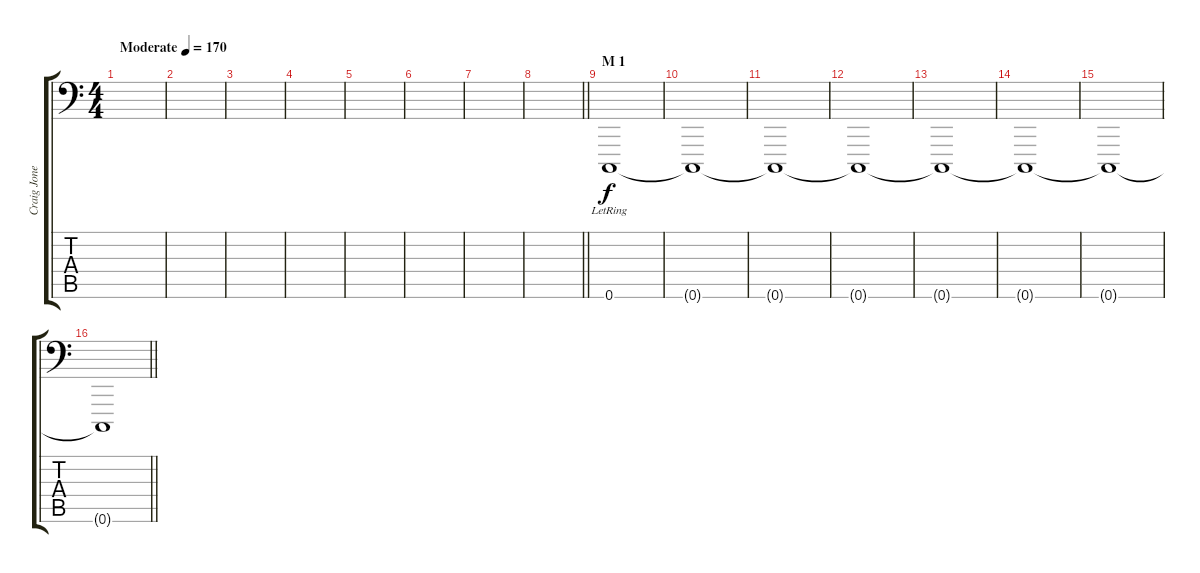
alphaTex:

\track ("Craig Jones" "Craig Jone") {instrument lead2sawtooth}
\staff {score tabs}
\tuning (D5 A3 F3 C3 G2 C1) {hide}
\ts (4 4)
\tempo (170 "Moderate")
\clef f4
\ks c
|
|
|
|
|
|
|
\barLineRight lightlight
|
\section ("" "M 1")
0.6{lr}.1 |
0.6{t}.1 |
0.6{t}.1 |
0.6{t}.1 |
0.6{t}.1 |
0.6{t}.1 |
0.6{t}.1 |
\barLineRight lightlight
0.6{t}.1
